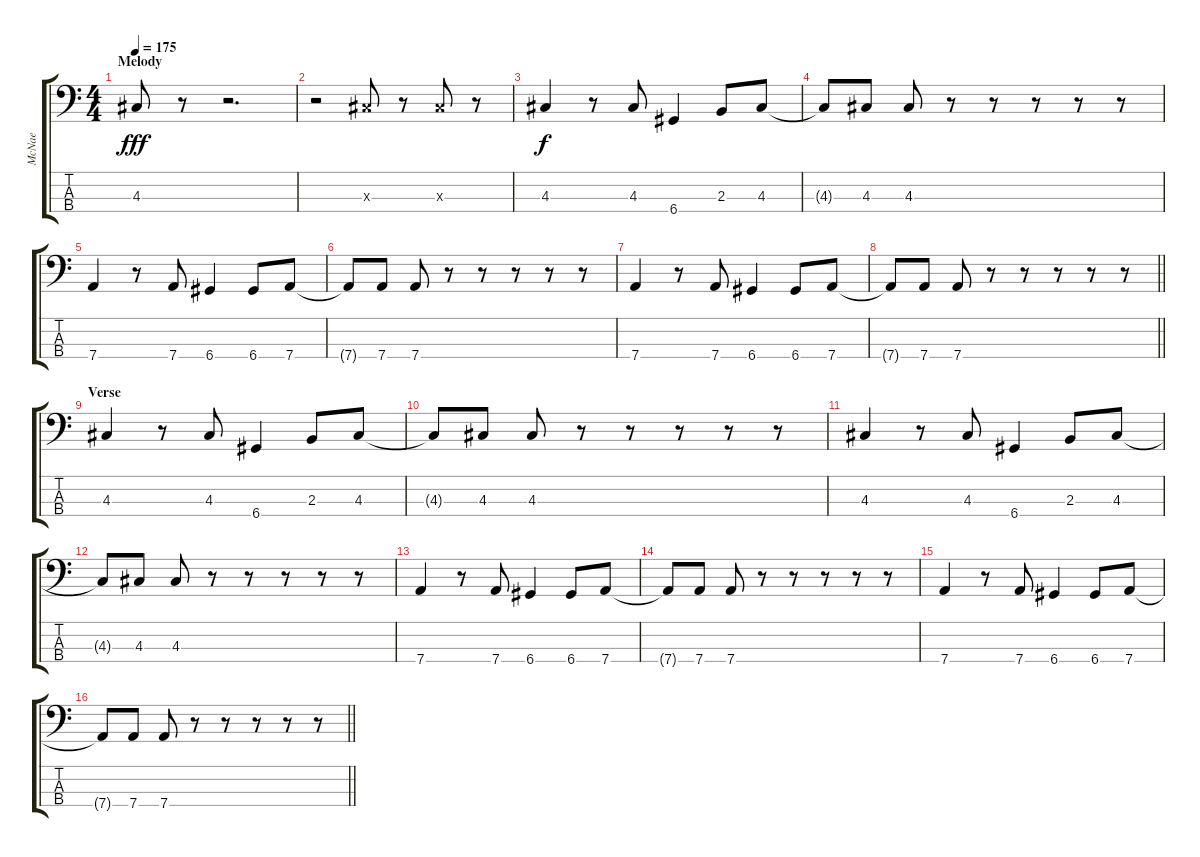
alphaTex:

\track ("McNae" "McNae") {instrument electricbasspick}
\staff {score tabs}
\tuning (G2 D2 A1 D1) {hide}
\ts (4 4)
\section ("" "Melody")
\tempo 175
\clef f4
\ks c
4.3.8{dy fff} r.8 r.2{d} |
r.2 4.3{x}.8 r.8 4.3{x}.8 r.8 |
4.3.4{dy f} r.8 4.3.8 6.4.4 2.3.8 4.3.8 |
4.3{t}.8 4.3.8 4.3.8 r.8 r.8 r.8 r.8 r.8 |
7.4.4 r.8 7.4.8 6.4.4 6.4.8 7.4.8 |
7.4{t}.8 7.4.8 7.4.8 r.8 r.8 r.8 r.8 r.8 |
7.4.4 r.8 7.4.8 6.4.4 6.4.8 7.4.8 |
\barLineRight lightlight
7.4{t}.8 7.4.8 7.4.8 r.8 r.8 r.8 r.8 r.8 |
\section ("" "Verse")
4.3.4 r.8 4.3.8 6.4.4 2.3.8 4.3.8 |
4.3{t}.8 4.3.8 4.3.8 r.8 r.8 r.8 r.8 r.8 |
4.3.4 r.8 4.3.8 6.4.4 2.3.8 4.3.8 |
4.3{t}.8 4.3.8 4.3.8 r.8 r.8 r.8 r.8 r.8 |
7.4.4 r.8 7.4.8 6.4.4 6.4.8 7.4.8 |
7.4{t}.8 7.4.8 7.4.8 r.8 r.8 r.8 r.8 r.8 |
7.4.4 r.8 7.4.8 6.4.4 6.4.8 7.4.8 |
\barLineRight lightlight
7.4{t}.8 7.4.8 7.4.8 r.8 r.8 r.8 r.8 r.8
